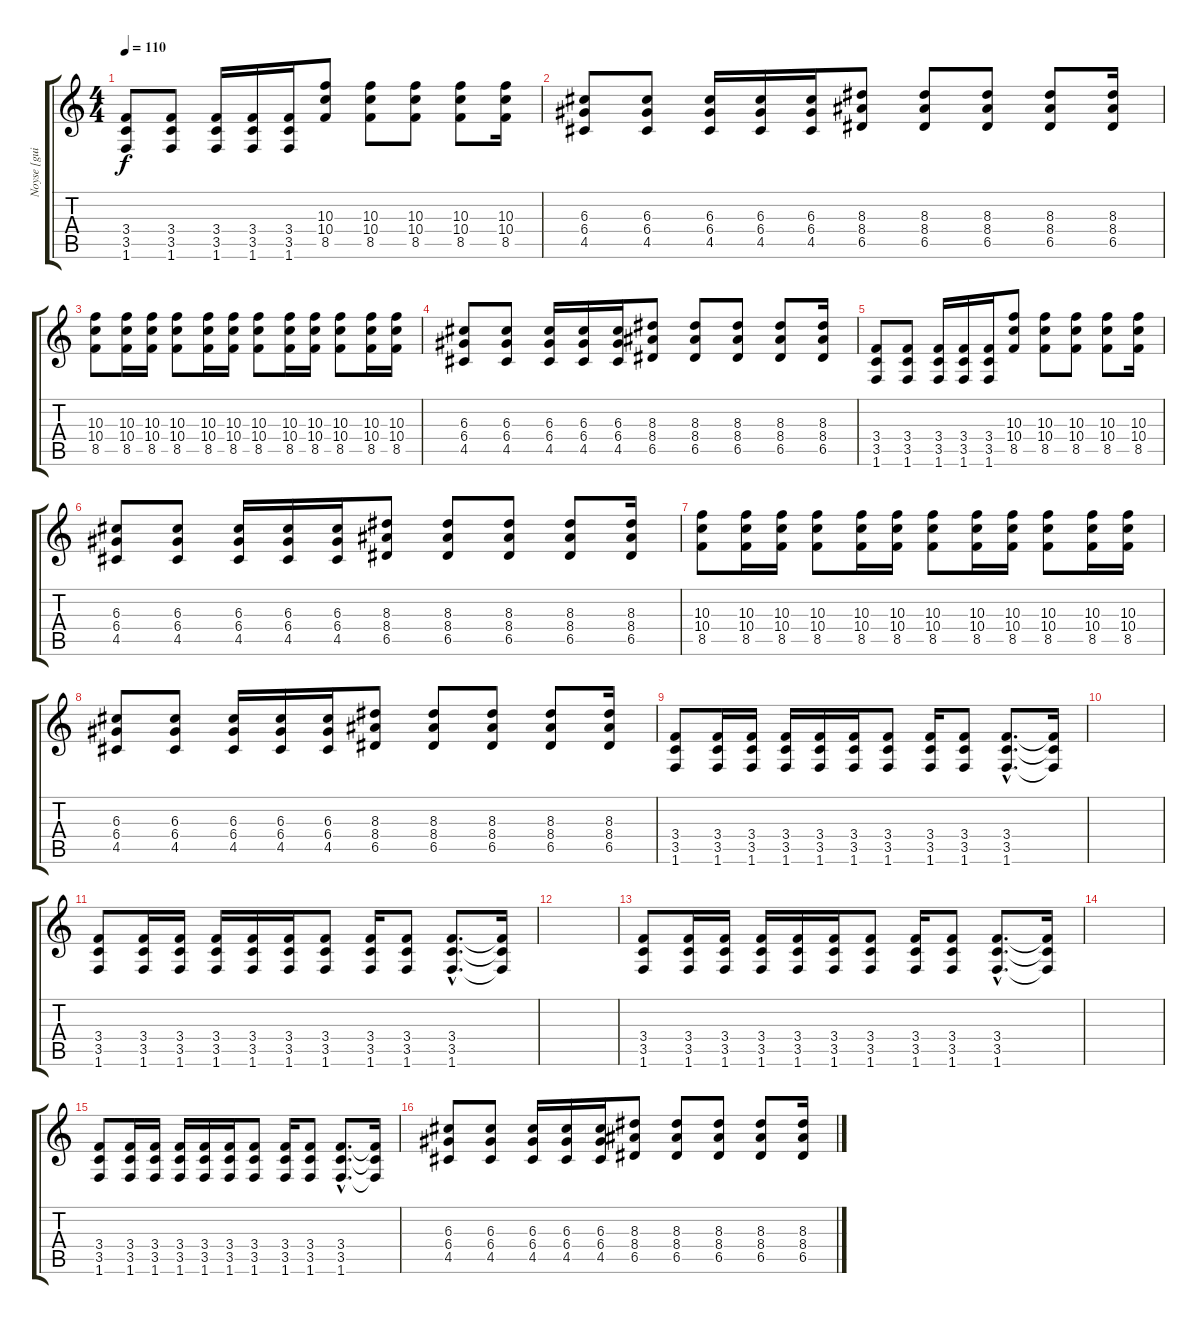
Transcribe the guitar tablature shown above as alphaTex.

\track ("Noyse [guitar]" "Noyse [gui") {instrument distortionguitar}
\staff {score tabs}
\tuning (E4 B3 G3 D3 A2 E2) {hide}
\ts (4 4)
\tempo 110
\clef g2
\ks c
(3.4 3.5 1.6).8{dy f} (3.4 3.5 1.6).8 (3.4 3.5 1.6).16 (3.4 3.5 1.6).16 (3.4 3.5 1.6).16 (10.3 10.4 8.5).8 (10.3 10.4 8.5).8 (10.3 10.4 8.5).8 (10.3 10.4 8.5).8 (10.3 10.4 8.5).16 |
(6.3 6.4 4.5).8 (6.3 6.4 4.5).8 (6.3 6.4 4.5).16 (6.3 6.4 4.5).16 (6.3 6.4 4.5).16 (8.3 8.4 6.5).8 (8.3 8.4 6.5).8 (8.3 8.4 6.5).8 (8.3 8.4 6.5).8 (8.3 8.4 6.5).16 |
(10.3 10.4 8.5).8 (10.3 10.4 8.5).16 (10.3 10.4 8.5).16 (10.3 10.4 8.5).8 (10.3 10.4 8.5).16 (10.3 10.4 8.5).16 (10.3 10.4 8.5).8 (10.3 10.4 8.5).16 (10.3 10.4 8.5).16 (10.3 10.4 8.5).8 (10.3 10.4 8.5).16 (10.3 10.4 8.5).16 |
(6.3 6.4 4.5).8 (6.3 6.4 4.5).8 (6.3 6.4 4.5).16 (6.3 6.4 4.5).16 (6.3 6.4 4.5).16 (8.3 8.4 6.5).8 (8.3 8.4 6.5).8 (8.3 8.4 6.5).8 (8.3 8.4 6.5).8 (8.3 8.4 6.5).16 |
(3.4 3.5 1.6).8 (3.4 3.5 1.6).8 (3.4 3.5 1.6).16 (3.4 3.5 1.6).16 (3.4 3.5 1.6).16 (10.3 10.4 8.5).8 (10.3 10.4 8.5).8 (10.3 10.4 8.5).8 (10.3 10.4 8.5).8 (10.3 10.4 8.5).16 |
(6.3 6.4 4.5).8 (6.3 6.4 4.5).8 (6.3 6.4 4.5).16 (6.3 6.4 4.5).16 (6.3 6.4 4.5).16 (8.3 8.4 6.5).8 (8.3 8.4 6.5).8 (8.3 8.4 6.5).8 (8.3 8.4 6.5).8 (8.3 8.4 6.5).16 |
(10.3 10.4 8.5).8 (10.3 10.4 8.5).16 (10.3 10.4 8.5).16 (10.3 10.4 8.5).8 (10.3 10.4 8.5).16 (10.3 10.4 8.5).16 (10.3 10.4 8.5).8 (10.3 10.4 8.5).16 (10.3 10.4 8.5).16 (10.3 10.4 8.5).8 (10.3 10.4 8.5).16 (10.3 10.4 8.5).16 |
(6.3 6.4 4.5).8 (6.3 6.4 4.5).8 (6.3 6.4 4.5).16 (6.3 6.4 4.5).16 (6.3 6.4 4.5).16 (8.3 8.4 6.5).8 (8.3 8.4 6.5).8 (8.3 8.4 6.5).8 (8.3 8.4 6.5).8 (8.3 8.4 6.5).16 |
(3.4 3.5 1.6).8 (3.4 3.5 1.6).16 (3.4 3.5 1.6).16 (3.4 3.5 1.6).16 (3.4 3.5 1.6).16 (3.4 3.5 1.6).16 (3.4 3.5 1.6).8 (3.4 3.5 1.6).16 (3.4 3.5 1.6).8 (3.4{hac} 3.5{hac} 1.6{hac}).8{d} (3.4{t} 3.5{t} 1.6{t}).16 |
|
(3.4 3.5 1.6).8 (3.4 3.5 1.6).16 (3.4 3.5 1.6).16 (3.4 3.5 1.6).16 (3.4 3.5 1.6).16 (3.4 3.5 1.6).16 (3.4 3.5 1.6).8 (3.4 3.5 1.6).16 (3.4 3.5 1.6).8 (3.4{hac} 3.5{hac} 1.6{hac}).8{d} (3.4{t} 3.5{t} 1.6{t}).16 |
|
(3.4 3.5 1.6).8 (3.4 3.5 1.6).16 (3.4 3.5 1.6).16 (3.4 3.5 1.6).16 (3.4 3.5 1.6).16 (3.4 3.5 1.6).16 (3.4 3.5 1.6).8 (3.4 3.5 1.6).16 (3.4 3.5 1.6).8 (3.4{hac} 3.5{hac} 1.6{hac}).8{d} (3.4{t} 3.5{t} 1.6{t}).16 |
|
(3.4 3.5 1.6).8 (3.4 3.5 1.6).16 (3.4 3.5 1.6).16 (3.4 3.5 1.6).16 (3.4 3.5 1.6).16 (3.4 3.5 1.6).16 (3.4 3.5 1.6).8 (3.4 3.5 1.6).16 (3.4 3.5 1.6).8 (3.4{hac} 3.5{hac} 1.6{hac}).8{d} (3.4{t} 3.5{t} 1.6{t}).16 |
(6.3 6.4 4.5).8 (6.3 6.4 4.5).8 (6.3 6.4 4.5).16 (6.3 6.4 4.5).16 (6.3 6.4 4.5).16 (8.3 8.4 6.5).8 (8.3 8.4 6.5).8 (8.3 8.4 6.5).8 (8.3 8.4 6.5).8 (8.3 8.4 6.5).16
